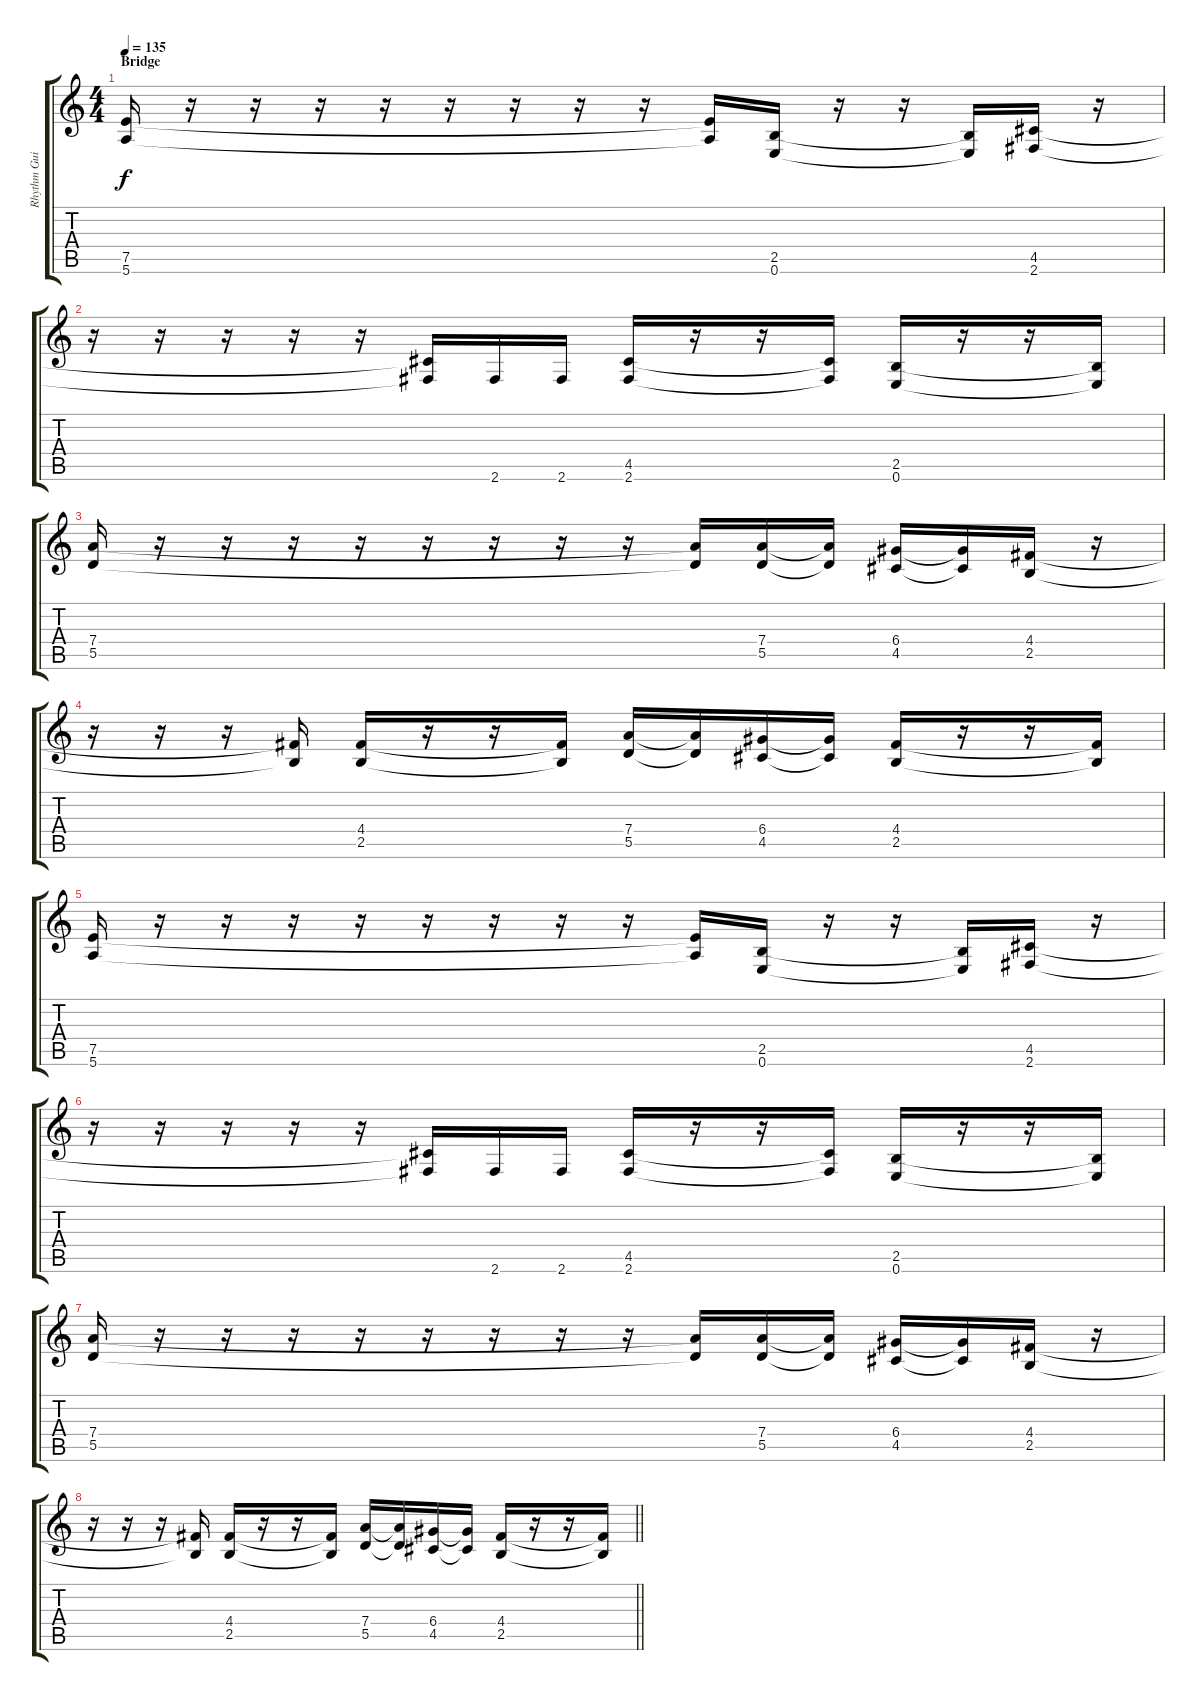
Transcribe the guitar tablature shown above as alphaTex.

\track ("Rhythm Guitar" "Rhythm Gui") {instrument distortionguitar}
\staff {score tabs}
\tuning (E4 B3 G3 D3 A2 E2) {hide}
\ts (4 4)
\section ("" "Bridge")
\tempo 135
\clef g2
\ks c
(7.5 5.6).16{dy f} r.16 r.16 r.16 r.16 r.16 r.16 r.16 r.16 (7.5{t} 5.6{t}).16 (2.5 0.6).16 r.16 r.16 (2.5{t} 0.6{t}).16 (4.5 2.6).16 r.16 |
r.16 r.16 r.16 r.16 r.16 (4.5{t} 2.6{t}).16 2.6.16 2.6.16 (4.5 2.6).16 r.16 r.16 (4.5{t} 2.6{t}).16 (2.5 0.6).16 r.16 r.16 (2.5{t} 0.6{t}).16 |
(7.4 5.5).16 r.16 r.16 r.16 r.16 r.16 r.16 r.16 r.16 (7.4{t} 5.5{t}).16 (7.4 5.5).16 (7.4{t} 5.5{t}).16 (6.4 4.5).16 (6.4{t} 4.5{t}).16 (4.4 2.5).16 r.16 |
r.16 r.16 r.16 (4.4{t} 2.5{t}).16 (4.4 2.5).16 r.16 r.16 (4.4{t} 2.5{t}).16 (7.4 5.5).16 (7.4{t} 5.5{t}).16 (6.4 4.5).16 (6.4{t} 4.5{t}).16 (4.4 2.5).16 r.16 r.16 (4.4{t} 2.5{t}).16 |
(7.5 5.6).16 r.16 r.16 r.16 r.16 r.16 r.16 r.16 r.16 (7.5{t} 5.6{t}).16 (2.5 0.6).16 r.16 r.16 (2.5{t} 0.6{t}).16 (4.5 2.6).16 r.16 |
r.16 r.16 r.16 r.16 r.16 (4.5{t} 2.6{t}).16 2.6.16 2.6.16 (4.5 2.6).16 r.16 r.16 (4.5{t} 2.6{t}).16 (2.5 0.6).16 r.16 r.16 (2.5{t} 0.6{t}).16 |
(7.4 5.5).16 r.16 r.16 r.16 r.16 r.16 r.16 r.16 r.16 (7.4{t} 5.5{t}).16 (7.4 5.5).16 (7.4{t} 5.5{t}).16 (6.4 4.5).16 (6.4{t} 4.5{t}).16 (4.4 2.5).16 r.16 |
\barLineRight lightlight
r.16 r.16 r.16 (4.4{t} 2.5{t}).16 (4.4 2.5).16 r.16 r.16 (4.4{t} 2.5{t}).16 (7.4 5.5).16 (7.4{t} 5.5{t}).16 (6.4 4.5).16 (6.4{t} 4.5{t}).16 (4.4 2.5).16 r.16 r.16 (4.4{t} 2.5{t}).16
